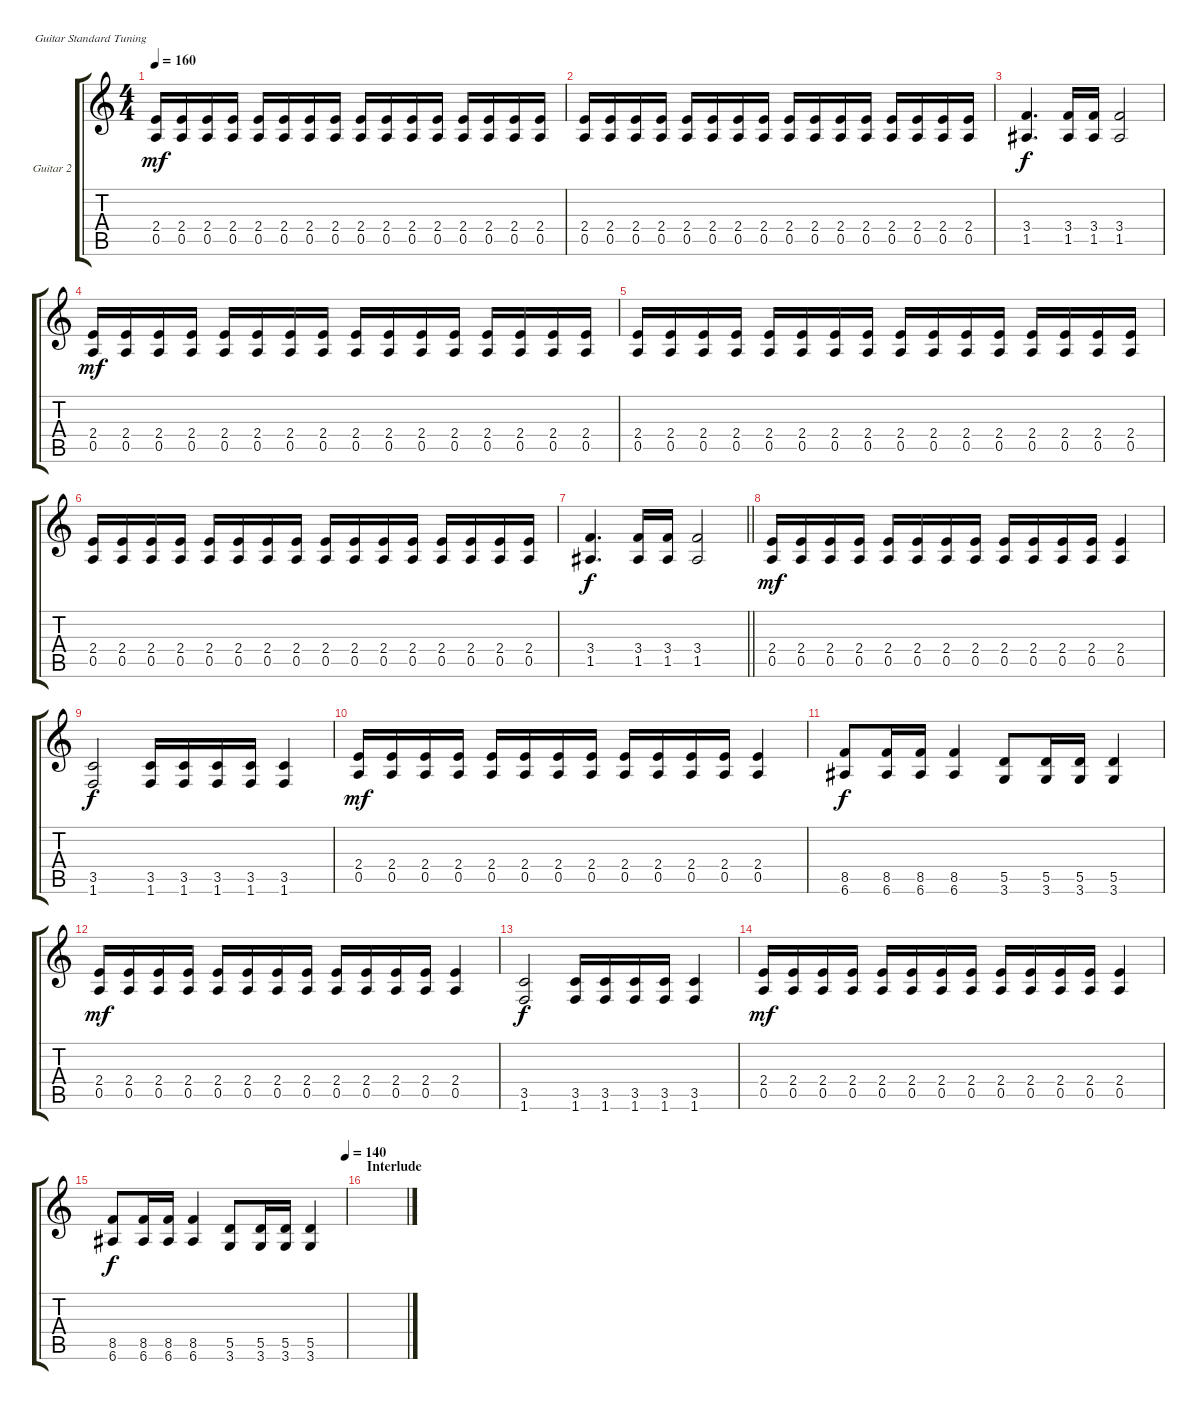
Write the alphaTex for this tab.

\defaultSystemsLayout 4
\bracketExtendMode groupsimilarinstruments
\firstSystemTrackNameOrientation horizontal
\otherSystemsTrackNameOrientation horizontal
\track ("Guitar 2" "Guitar 2") {instrument distortionguitar}
\staff {score tabs}
\tuning (E4 B3 G3 D3 A2 E2)
\ts (4 4)
\tempo 160
\clef g2
\ks aminor
(2.4 0.5).16{dy mf} (2.4 0.5).16 (2.4 0.5).16 (2.4 0.5).16 (2.4 0.5).16 (2.4 0.5).16 (2.4 0.5).16 (2.4 0.5).16 (2.4 0.5).16 (2.4 0.5).16 (2.4 0.5).16 (2.4 0.5).16 (2.4 0.5).16 (2.4 0.5).16 (2.4 0.5).16 (2.4 0.5).16 |
(2.4 0.5).16 (2.4 0.5).16 (2.4 0.5).16 (2.4 0.5).16 (2.4 0.5).16 (2.4 0.5).16 (2.4 0.5).16 (2.4 0.5).16 (2.4 0.5).16 (2.4 0.5).16 (2.4 0.5).16 (2.4 0.5).16 (2.4 0.5).16 (2.4 0.5).16 (2.4 0.5).16 (2.4 0.5).16 |
(1.5 3.4).4{d dy f} (1.5 3.4).16 (1.5 3.4).16 (1.5 3.4).2 |
(2.4 0.5).16{dy mf} (2.4 0.5).16 (2.4 0.5).16 (2.4 0.5).16 (2.4 0.5).16 (2.4 0.5).16 (2.4 0.5).16 (2.4 0.5).16 (2.4 0.5).16 (2.4 0.5).16 (2.4 0.5).16 (2.4 0.5).16 (2.4 0.5).16 (2.4 0.5).16 (2.4 0.5).16 (2.4 0.5).16 |
(2.4 0.5).16 (2.4 0.5).16 (2.4 0.5).16 (2.4 0.5).16 (2.4 0.5).16 (2.4 0.5).16 (2.4 0.5).16 (2.4 0.5).16 (2.4 0.5).16 (2.4 0.5).16 (2.4 0.5).16 (2.4 0.5).16 (2.4 0.5).16 (2.4 0.5).16 (2.4 0.5).16 (2.4 0.5).16 |
(2.4 0.5).16 (2.4 0.5).16 (2.4 0.5).16 (2.4 0.5).16 (2.4 0.5).16 (2.4 0.5).16 (2.4 0.5).16 (2.4 0.5).16 (2.4 0.5).16 (2.4 0.5).16 (2.4 0.5).16 (2.4 0.5).16 (2.4 0.5).16 (2.4 0.5).16 (2.4 0.5).16 (2.4 0.5).16 |
\barLineRight lightlight
(1.5 3.4).4{d dy f} (1.5 3.4).16 (1.5 3.4).16 (1.5 3.4).2 |
(0.5 2.4).16{dy mf} (0.5 2.4).16 (0.5 2.4).16 (0.5 2.4).16 (0.5 2.4).16 (0.5 2.4).16 (0.5 2.4).16 (0.5 2.4).16 (0.5 2.4).16 (0.5 2.4).16 (0.5 2.4).16 (0.5 2.4).16 (0.5 2.4).4 |
(1.6 3.5).2{dy f} (1.6 3.5).16 (1.6 3.5).16 (1.6 3.5).16 (1.6 3.5).16 (1.6 3.5).4 |
(0.5 2.4).16{dy mf} (0.5 2.4).16 (0.5 2.4).16 (0.5 2.4).16 (0.5 2.4).16 (0.5 2.4).16 (0.5 2.4).16 (0.5 2.4).16 (0.5 2.4).16 (0.5 2.4).16 (0.5 2.4).16 (0.5 2.4).16 (0.5 2.4).4 |
(6.6 8.5).8{dy f} (6.6 8.5).16 (6.6 8.5).16 (6.6 8.5).4 (3.6 5.5).8 (3.6 5.5).16 (3.6 5.5).16 (3.6 5.5).4 |
(0.5 2.4).16{dy mf} (0.5 2.4).16 (0.5 2.4).16 (0.5 2.4).16 (0.5 2.4).16 (0.5 2.4).16 (0.5 2.4).16 (0.5 2.4).16 (0.5 2.4).16 (0.5 2.4).16 (0.5 2.4).16 (0.5 2.4).16 (0.5 2.4).4 |
(1.6 3.5).2{dy f} (1.6 3.5).16 (1.6 3.5).16 (1.6 3.5).16 (1.6 3.5).16 (1.6 3.5).4 |
(0.5 2.4).16{dy mf} (0.5 2.4).16 (0.5 2.4).16 (0.5 2.4).16 (0.5 2.4).16 (0.5 2.4).16 (0.5 2.4).16 (0.5 2.4).16 (0.5 2.4).16 (0.5 2.4).16 (0.5 2.4).16 (0.5 2.4).16 (0.5 2.4).4 |
\tempo (140 1)
(6.6 8.5).8{dy f} (6.6 8.5).16 (6.6 8.5).16 (6.6 8.5).4 (3.6 5.5).8 (3.6 5.5).16 (3.6 5.5).16 (3.6 5.5).4 |
\section ("" "Interlude")
